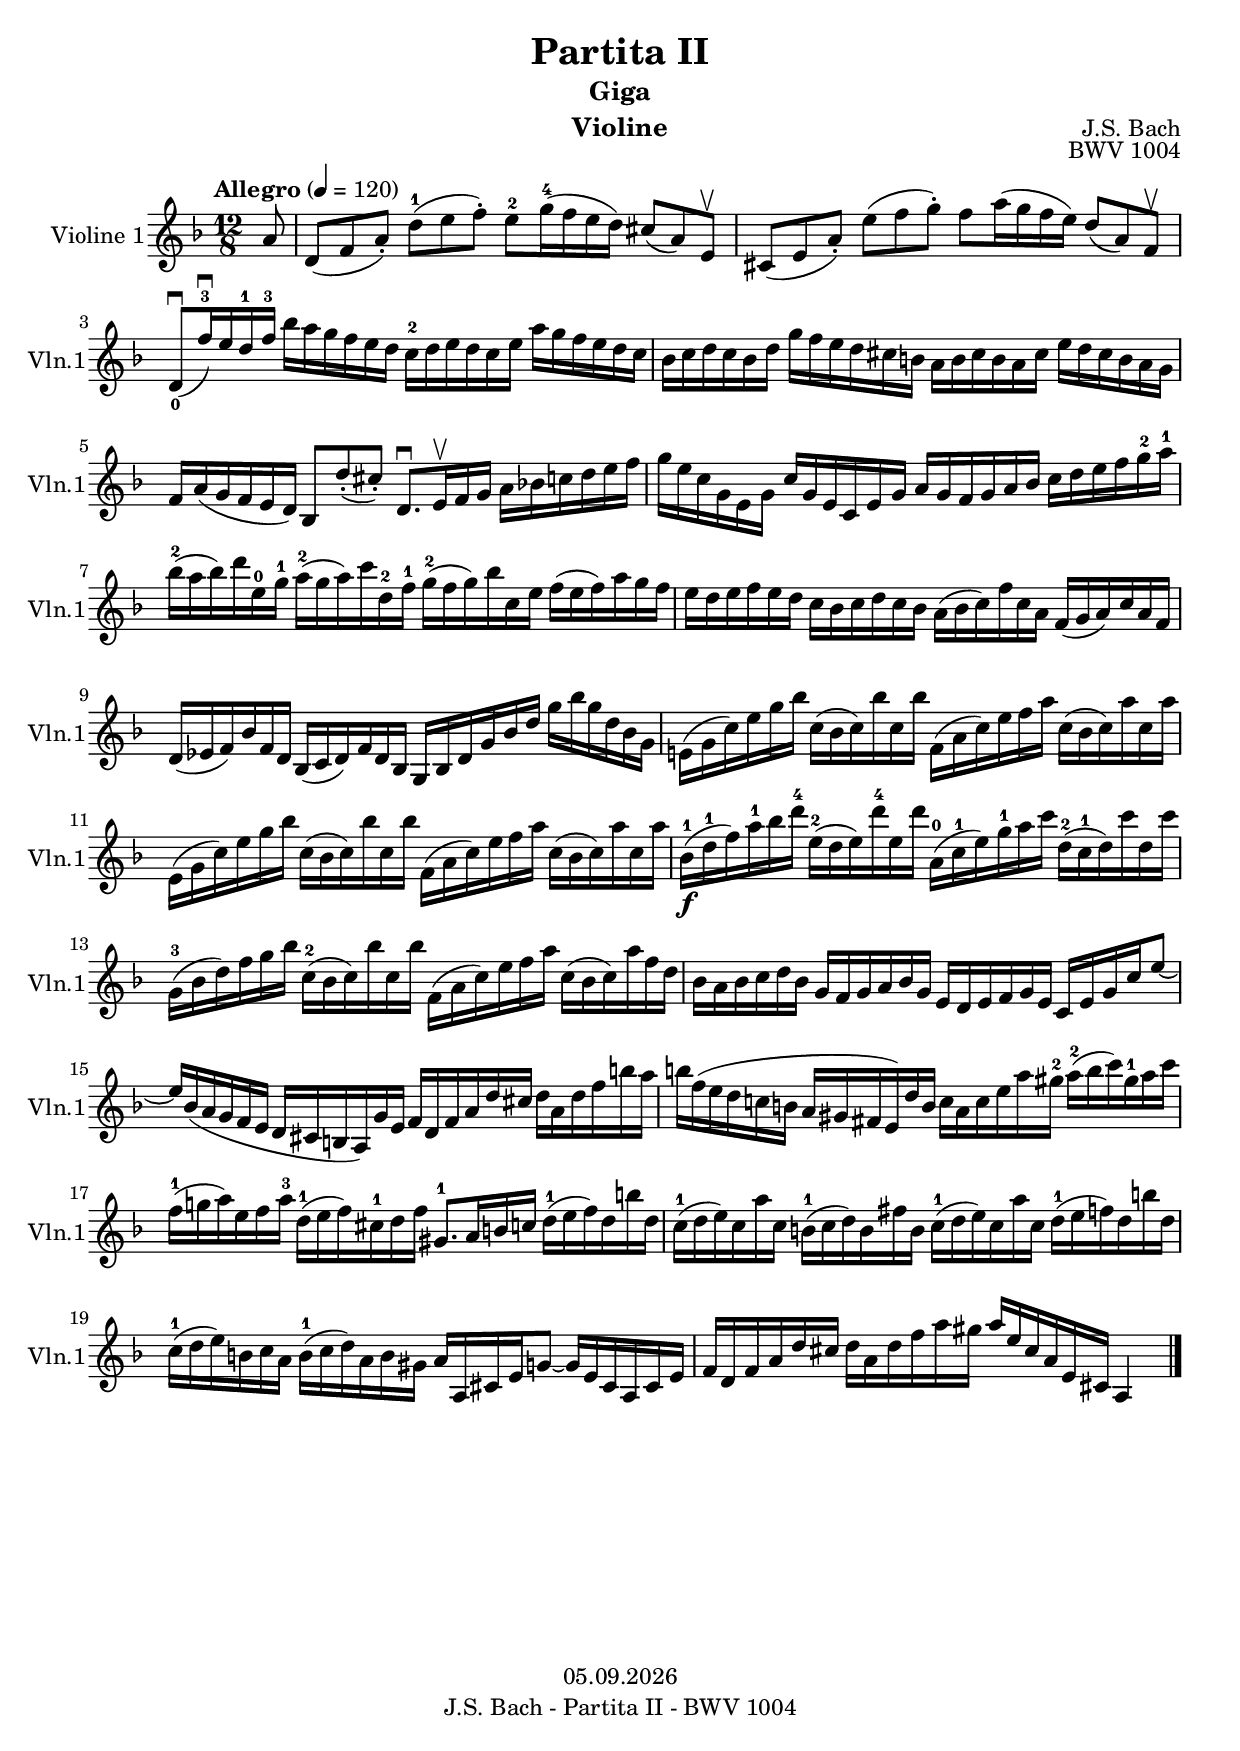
\version "2.18.2"

\include "../globals.ily"
\version "2.18.2"


violinI = \relative c'' { 
  {
    \tempo Allegro 4=120
    \key d \minor
    \time 12/8
    \partial 8
    a8 |
    d,( f a-.) d^1( e f-.) e^2 g16^4 ( f e d) cis8( a) e\upbow |
    cis8( e a-.) e'( f g-.) f a16( g f e) d8( a) f\upbow |
    d8_0\downbow( f'16^3\downbow) e d^1 f^3  bes a g f e d  c^2 d e d c e  a g f e d c |
    bes c d c bes d  g f e d cis b  a b cis b a cis  e d cis b a g |
    f a( g f e d) bes8 d'-.( cis-.)  d,8.\downbow e16\upbow f g  a bes! c d e f |
    g e c g e g  c g e c e g  a g f g a bes  c d e f g^2 a^1 |
    bes(^2 a bes) d e,^0 g^1  a^2( g a) c d,^2 f^1  g(^2 f g) bes c, e  f( e f) a g f |
    e d e f e d  c bes c d c bes  a( bes c) f c a  f( g a) c a f |
    d( es f) bes f d  bes( c d) f d bes  g bes d g bes d  g bes g d bes g |
    e!( g c) e g bes  c,( bes c) bes' c, bes'  f,( a c) e f a  c,( bes c) a' c, a' |
    e,( g c) e g bes  c,( bes c) bes' c, bes'  f,( a c) e f a  c,( bes c) a' c, a' |
    bes,(\f^1 d^1 f) a^1 bes d^4  e,(^2 d e) d'^4 e, d'  a,(^0 c^1 e) g^1 a c  d,(^2 c^1 d) c' d, c' |
    g,(^3 bes d) f g bes  c,(^2 bes c) bes' c, bes'  f,( a c) e f a  c,( bes c) a' f d | 
    bes a bes c d bes  g f g a bes g  e d e f g e  c e g c e8~ |
    e16 bes( a g f e  d cis b a) g' e  f d f a d cis  d a d f b a |
    b f( e d c! b a gis fis e) d' b  c a c e a gis^2  a(^2 b c) gis^1 a c |
    f,(^1 g! a) e f a^3  d,(^1 e f) cis^1 d f  gis,8.^1 a16 b c d(^1 e f) d b' d, |
    c(^1 d e) c a' c,  b(^1 c d) b fis' b,  c(^1 d e) c a' c,  d(^1 e f) d b' d, |
    c(^1 d e) b c a  b(^1 c d) a b gis  a a, cis e g8~  g16 e cis a cis e |
    f d f a d cis  d a d f a gis  a e cis a e cis a4 s8 |
    \bar "|."
  }
}


\header {
  instrument = "Violine"
}

\score {
  <<
    \new Staff \with { instrumentName = "Violine 1" shortInstrumentName = "Vln.1" } { \violinI }
  >>
  \layout {
    indent = 1.5\cm
    short-indent = 0.5\cm
  }
}